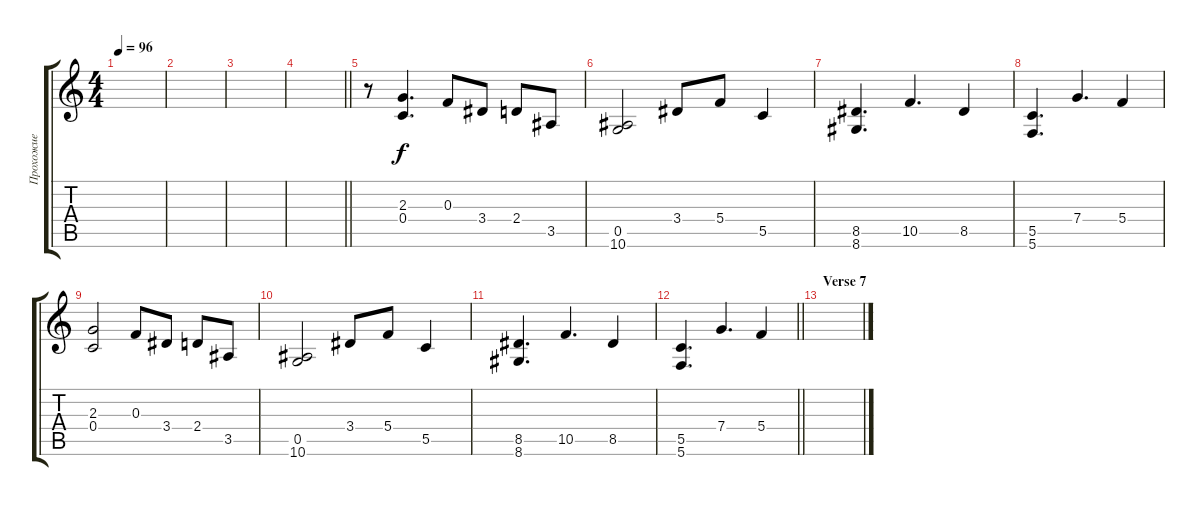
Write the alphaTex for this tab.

\track ("Прохожие" "Прохожие") {instrument electricguitarclean}
\staff {score tabs}
\tuning (D4 A3 F3 C3 G2 C2) {hide}
\ts (4 4)
\tempo 96
\clef g2
\ks c
|
|
|
\barLineRight lightlight
|
r.8 (2.3 0.4).4{d} 0.3.8 3.4.8 2.4.8 3.5.8 |
(0.5 10.6).2 3.4.8 5.4.8 5.5.4 |
(8.5 8.6).4{d} 10.5.4{d} 8.5.4 |
(5.5 5.6).4{d} 7.4.4{d} 5.4.4 |
(2.3 0.4).2 0.3.8 3.4.8 2.4.8 3.5.8 |
(0.5 10.6).2 3.4.8 5.4.8 5.5.4 |
(8.5 8.6).4{d} 10.5.4{d} 8.5.4 |
\barLineRight lightlight
(5.5 5.6).4{d} 7.4.4{d} 5.4.4 |
\section ("" "Verse 7")
